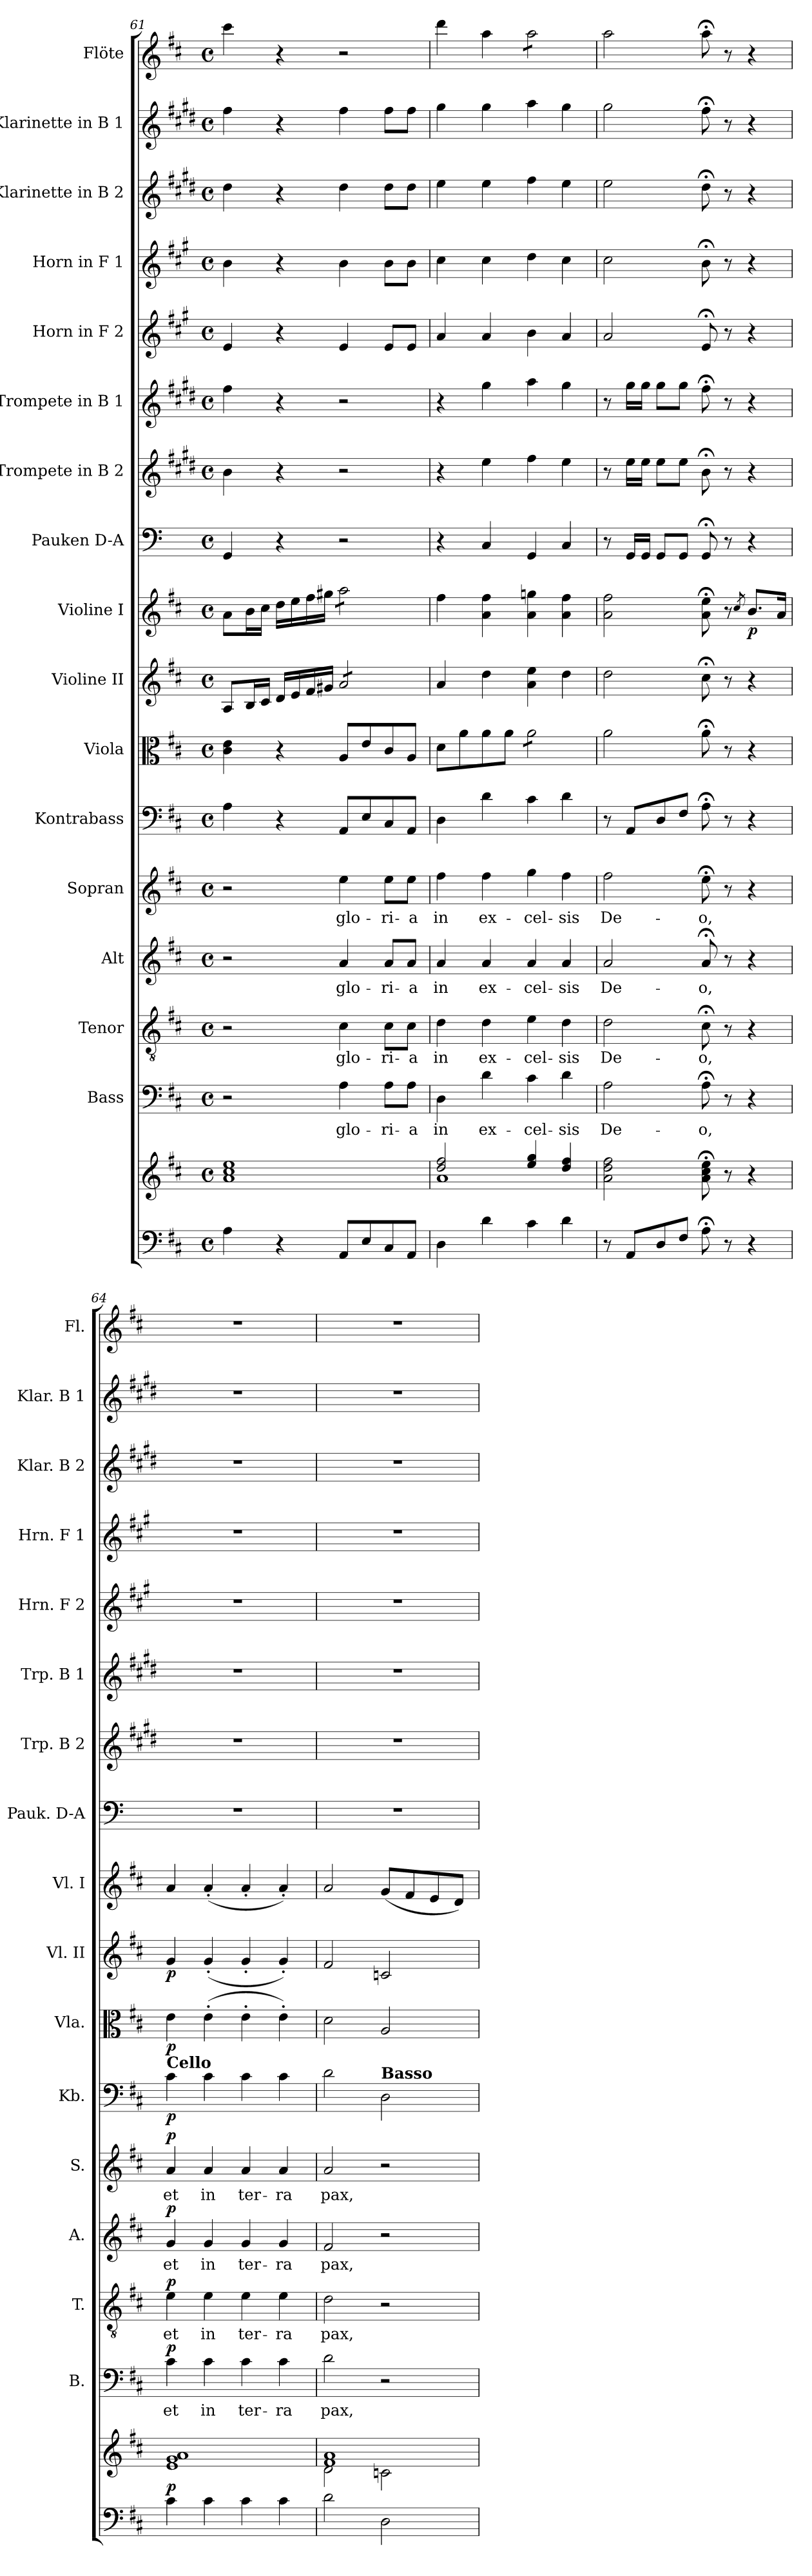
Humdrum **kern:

**kern	**kern	**dynam	**kern	**text	**dynam	**kern	**text	**dynam	**kern	**text	**dynam	**kern	**text	**dynam	**kern	**dynam	**kern	**dynam	**kern	**dynam	**kern	**dynam	**kern	**kern	**kern	**kern	**kern	**kern	**kern	**kern
*part17	*part17	*part17	*part16	*part16	*part16	*part15	*part15	*part15	*part14	*part14	*part14	*part13	*part13	*part13	*part12	*part12	*part11	*part11	*part10	*part10	*part9	*part9	*part8	*part7	*part6	*part5	*part4	*part3	*part2	*part1
*staff18	*staff17	*staff17/18	*staff16	*staff16	*staff16	*staff15	*staff15	*staff15	*staff14	*staff14	*staff14	*staff13	*staff13	*staff13	*staff12	*staff12	*staff11	*staff11	*staff10	*staff10	*staff9	*staff9	*staff8	*staff7	*staff6	*staff5	*staff4	*staff3	*staff2	*staff1
*	*	*	*I"Bass	*	*	*I"Tenor	*	*	*I"Alt	*	*	*I"Sopran	*	*	*I"Kontrabass	*	*I"Viola	*	*I"Violine II	*	*I"Violine I	*	*I"Pauken D-A	*I"Trompete in B 2	*I"Trompete in B 1	*I"Horn in F 2	*I"Horn in F 1	*I"Klarinette in B 2	*I"Klarinette in B 1	*I"Flöte
*	*	*	*I'B.	*	*	*I'T.	*	*	*I'A.	*	*	*I'S.	*	*	*I'Kb.	*	*I'Vla.	*	*I'Vl. II	*	*I'Vl. I	*	*I'Pauk. D-A	*I'Trp. B 2	*I'Trp. B 1	*I'Hrn. F 2	*I'Hrn. F 1	*I'Klar. B 2	*I'Klar. B 1	*I'Fl.
*clefF4	*clefG2	*	*clefF4	*	*	*clefGv2	*	*	*clefG2	*	*	*clefG2	*	*	*clefF4	*	*clefC3	*	*clefG2	*	*clefG2	*	*clefF4	*clefG2	*clefG2	*clefG2	*clefG2	*clefG2	*clefG2	*clefG2
*	*	*	*	*	*	*	*	*	*	*	*	*	*	*	*ITrd7c12	*	*	*	*	*	*	*	*ITrd-1c-2	*ITrd1c2	*ITrd1c2	*ITrd4c7	*ITrd4c7	*ITrd1c2	*ITrd1c2	*
*k[f#c#]	*k[f#c#]	*	*k[f#c#]	*	*	*k[f#c#]	*	*	*k[f#c#]	*	*	*k[f#c#]	*	*	*k[f#c#]	*	*k[f#c#]	*	*k[f#c#]	*	*k[f#c#]	*	*k[f#c#]	*k[f#c#]	*k[f#c#]	*k[f#c#]	*k[f#c#]	*k[f#c#]	*k[f#c#]	*k[f#c#]
*D:	*D:	*	*D:	*	*	*D:	*	*	*D:	*	*	*D:	*	*	*D:	*	*D:	*	*D:	*	*D:	*	*D:	*D:	*D:	*D:	*D:	*D:	*D:	*D:
*M4/4	*M4/4	*	*M4/4	*	*	*M4/4	*	*	*M4/4	*	*	*M4/4	*	*	*M4/4	*	*M4/4	*	*M4/4	*	*M4/4	*	*M4/4	*M4/4	*M4/4	*M4/4	*M4/4	*M4/4	*M4/4	*M4/4
*met(c)	*met(c)	*	*met(c)	*	*	*met(c)	*	*	*met(c)	*	*	*met(c)	*	*	*met(c)	*	*met(c)	*	*met(c)	*	*met(c)	*	*met(c)	*met(c)	*met(c)	*met(c)	*met(c)	*met(c)	*met(c)	*met(c)
=61	=61	=61	=61	=61	=61	=61	=61	=61	=61	=61	=61	=61	=61	=61	=61	=61	=61	=61	=61	=61	=61	=61	=61	=61	=61	=61	=61	=61	=61	=61
4A\	1a 1cc# 1ee	.	2r	.	.	2r	.	.	2r	.	.	2r	.	.	4AA\	.	4c#\ 4e\	.	8A/L	.	8a\L	.	4AA/	4a\	4ee\	4A/	4e\	4cc#\	4ee\	4ccc#\
.	.	.	.	.	.	.	.	.	.	.	.	.	.	.	.	.	.	.	16B/L	.	16b\L	.	.	.	.	.	.	.	.	.
.	.	.	.	.	.	.	.	.	.	.	.	.	.	.	.	.	.	.	16c#/JJ	.	16cc#\JJ	.	.	.	.	.	.	.	.	.
4r	.	.	.	.	.	.	.	.	.	.	.	.	.	.	4r	.	4r	.	16d/LL	.	16dd\LL	.	4r	4r	4r	4r	4r	4r	4r	4r
.	.	.	.	.	.	.	.	.	.	.	.	.	.	.	.	.	.	.	16e/	.	16ee\	.	.	.	.	.	.	.	.	.
.	.	.	.	.	.	.	.	.	.	.	.	.	.	.	.	.	.	.	16f#/	.	16ff#\	.	.	.	.	.	.	.	.	.
.	.	.	.	.	.	.	.	.	.	.	.	.	.	.	.	.	.	.	16g#X/JJ	.	16gg#X\JJ	.	.	.	.	.	.	.	.	.
!	!	!	!	!LO:LY:b	!	!	!LO:LY:b	!	!	!LO:LY:b	!	!	!LO:LY:b	!	!	!	!	!	!	!	!	!	!	!	!	!	!	!	!	!
*	*	*	*	*	*	*	*	*	*	*	*	*	*	*	*	*	*	*	*tremolo	*	*	*	*	*	*	*	*	*	*	*
*	*	*	*	*	*	*	*	*	*	*	*	*	*	*	*	*	*	*	*	*	*tremolo	*	*	*	*	*	*	*	*	*
8AA/L	.	.	4A\	glo-	.	4c#\	glo-	.	4a/	glo-	.	4ee\	glo-	.	8AAA/L	.	8A/L	.	8a/L	.	8aa\L	.	2r	2r	2r	4A/	4e\	4cc#\	4ee\	2r
8E/	.	.	.	.	.	.	.	.	.	.	.	.	.	.	8EE/	.	8e/	.	8a/	.	8aa\	.	.	.	.	.	.	.	.	.
!	!	!	!	!LO:LY:b	!	!	!LO:LY:b	!	!	!LO:LY:b	!	!	!LO:LY:b	!	!	!	!	!	!	!	!	!	!	!	!	!	!	!	!	!
8C#/	.	.	8A\L	-ri-	.	8c#\L	-ri-	.	8a/L	-ri-	.	8ee\L	-ri-	.	8CC#/	.	8c#/	.	8a/	.	8aa\	.	.	.	.	8A/L	8e\L	8cc#\L	8ee\L	.
!	!	!	!	!LO:LY:b	!	!	!LO:LY:b	!	!	!LO:LY:b	!	!	!LO:LY:b	!	!	!	!	!	!	!	!	!	!	!	!	!	!	!	!	!
8AA/J	.	.	8A\J	-a	.	8c#\J	-a	.	8a/J	-a	.	8ee\J	-a	.	8AAA/J	.	8A/J	.	8a/J	.	8aa\J	.	.	.	.	8A/J	8e\J	8cc#\J	8ee\J	.
*	*	*	*	*	*	*	*	*	*	*	*	*	*	*	*	*	*	*	*	*	*Xtremolo	*	*	*	*	*	*	*	*	*
*	*	*	*	*	*	*	*	*	*	*	*	*	*	*	*	*	*	*	*Xtremolo	*	*	*	*	*	*	*	*	*	*	*
=62	=62	=62	=62	=62	=62	=62	=62	=62	=62	=62	=62	=62	=62	=62	=62	=62	=62	=62	=62	=62	=62	=62	=62	=62	=62	=62	=62	=62	=62	=62
*	*^	*	*	*	*	*	*	*	*	*	*	*	*	*	*	*	*	*	*	*	*	*	*	*	*	*	*	*	*	*
!	!	!	!	!	!LO:LY:b	!	!	!LO:LY:b	!	!	!LO:LY:b	!	!	!LO:LY:b	!	!	!	!	!	!	!	!	!	!	!	!	!	!	!	!	!
4D\	2dd/ 2ff#/	1a	.	4D\	in	.	4d\	in	.	4a/	in	.	4ff#\	in	.	4DD\	.	8d\L	.	4a/	.	4ff#\	.	4r	4r	4r	4d/	4f#\	4dd\	4ff#\	4ddd\
.	.	.	.	.	.	.	.	.	.	.	.	.	.	.	.	.	.	8a\	.	.	.	.	.	.	.	.	.	.	.	.	.
!	!	!	!	!	!LO:LY:b	!	!	!LO:LY:b	!	!	!LO:LY:b	!	!	!LO:LY:b	!	!	!	!	!	!	!	!	!	!	!	!	!	!	!	!	!
4d\	.	.	.	4d\	ex-	.	4d\	ex-	.	4a/	ex-	.	4ff#\	ex-	.	4D\	.	8a\	.	4dd\	.	4a\ 4ff#\	.	4D/	4dd\	4ff#\	4d/	4f#\	4dd\	4ff#\	4aa\
.	.	.	.	.	.	.	.	.	.	.	.	.	.	.	.	.	.	8a\J	.	.	.	.	.	.	.	.	.	.	.	.	.
!	!	!	!	!	!LO:LY:b	!	!	!LO:LY:b	!	!	!LO:LY:b	!	!	!LO:LY:b	!	!	!	!	!	!	!	!	!	!	!	!	!	!	!	!	!
*	*	*	*	*	*	*	*	*	*	*	*	*	*	*	*	*	*	*tremolo	*	*	*	*	*	*	*	*	*	*	*	*	*
*	*	*	*	*	*	*	*	*	*	*	*	*	*	*	*	*	*	*	*	*	*	*	*	*	*	*	*	*	*	*	*tremolo
4c#\	4ee/ 4gg/	.	.	4c#\	-cel-	.	4e\	-cel-	.	4a/	-cel-	.	4gg\	-cel-	.	4C#\	.	8a\L	.	4a\ 4ee\	.	4a\ 4ggn\	.	4AA/	4ee\	4gg\	4e\	4g\	4ee\	4gg\	8aa\L
.	.	.	.	.	.	.	.	.	.	.	.	.	.	.	.	.	.	8a\	.	.	.	.	.	.	.	.	.	.	.	.	8aa\
!	!	!	!	!	!LO:LY:b	!	!	!LO:LY:b	!	!	!LO:LY:b	!	!	!LO:LY:b	!	!	!	!	!	!	!	!	!	!	!	!	!	!	!	!	!
4d\	4dd/ 4ff#/	.	.	4d\	-sis	.	4d\	-sis	.	4a/	-sis	.	4ff#\	-sis	.	4D\	.	8a\	.	4dd\	.	4a\ 4ff#\	.	4D/	4dd\	4ff#\	4d/	4f#\	4dd\	4ff#\	8aa\
.	.	.	.	.	.	.	.	.	.	.	.	.	.	.	.	.	.	8a\J	.	.	.	.	.	.	.	.	.	.	.	.	8aa\J
*	*	*	*	*	*	*	*	*	*	*	*	*	*	*	*	*	*	*	*	*	*	*	*	*	*	*	*	*	*	*	*Xtremolo
*	*	*	*	*	*	*	*	*	*	*	*	*	*	*	*	*	*	*Xtremolo	*	*	*	*	*	*	*	*	*	*	*	*	*
*	*v	*v	*	*	*	*	*	*	*	*	*	*	*	*	*	*	*	*	*	*	*	*	*	*	*	*	*	*	*	*	*
!!LO:PB:g=z
=63	=63	=63	=63	=63	=63	=63	=63	=63	=63	=63	=63	=63	=63	=63	=63	=63	=63	=63	=63	=63	=63	=63	=63	=63	=63	=63	=63	=63	=63	=63
!	!	!	!	!LO:LY:b	!	!	!LO:LY:b	!	!	!LO:LY:b	!	!	!LO:LY:b	!	!	!	!	!	!	!	!	!	!	!	!	!	!	!	!	!
8r	2a\ 2dd\ 2ff#\	.	2A\	De-	.	2d\	De-	.	2a/	De-	.	2ff#\	De-	.	8r	.	2a\	.	2dd\	.	2a\ 2ff#\	.	8r	8r	8r	2d/	2f#\	2dd\	2ff#\	2aa\
8AA/L	.	.	.	.	.	.	.	.	.	.	.	.	.	.	8AAA/L	.	.	.	.	.	.	.	16AA/LL	16dd\LL	16ff#\LL	.	.	.	.	.
.	.	.	.	.	.	.	.	.	.	.	.	.	.	.	.	.	.	.	.	.	.	.	16AA/JJ	16dd\JJ	16ff#\JJ	.	.	.	.	.
8D/	.	.	.	.	.	.	.	.	.	.	.	.	.	.	8DD/	.	.	.	.	.	.	.	8AA/L	8dd\L	8ff#\L	.	.	.	.	.
8F#/J	.	.	.	.	.	.	.	.	.	.	.	.	.	.	8FF#/J	.	.	.	.	.	.	.	8AA/J	8dd\J	8ff#\J	.	.	.	.	.
!	!	!	!	!LO:LY:b	!	!	!LO:LY:b	!	!	!LO:LY:b	!	!	!LO:LY:b	!	!	!	!	!	!	!	!	!	!	!	!	!	!	!	!	!
8A;<\	8a\;< 8cc#\;< 8ee\;<	.	8A;<\	-o,	.	8c#;<\	-o,	.	8a;</	-o,	.	8ee;<\	-o,	.	8AA;<\	.	8a;<\	.	8cc#;<\	.	8a\;< 8ee\;<	.	8AA;</	8a;<\	8ee;<\	8A;</	8e;<\	8cc#;<\	8ee;<\	8aa;<\
8r	8r	.	8r	.	.	8r	.	.	8r	.	.	8r	.	.	8r	.	8r	.	8r	.	8r	.	8r	8r	8r	8r	8r	8r	8r	8r
.	.	.	.	.	.	.	.	.	.	.	.	.	.	.	.	.	.	.	.	.	8qcc#/	.	.	.	.	.	.	.	.	.
!	!	!	!	!	!	!	!	!	!	!	!	!	!	!	!	!	!	!	!	!	!	!LO:DY:b	!	!	!	!	!	!	!	!
4r	4r	.	4r	.	.	4r	.	.	4r	.	.	4r	.	.	4r	.	4r	.	4r	.	8.b/L	p	4r	4r	4r	4r	4r	4r	4r	4r
.	.	.	.	.	.	.	.	.	.	.	.	.	.	.	.	.	.	.	.	.	16a/Jk	.	.	.	.	.	.	.	.	.
=64	=64	=64	=64	=64	=64	=64	=64	=64	=64	=64	=64	=64	=64	=64	=64	=64	=64	=64	=64	=64	=64	=64	=64	=64	=64	=64	=64	=64	=64	=64
!	!	!	!	!	!	!	!	!	!	!	!	!	!	!	!LO:TX:a:B:t=Cello	!	!	!	!	!	!	!	!	!	!	!	!	!	!	!
!	!	!LO:DY:a=2	!	!LO:LY:b	!LO:DY:a	!	!LO:LY:b	!LO:DY:a	!	!LO:LY:b	!LO:DY:a	!	!LO:LY:b	!LO:DY:a	!	!LO:DY:b	!	!LO:DY:b	!	!LO:DY:b	!	!	!	!	!	!	!	!	!	!
4c#\	1e 1g 1a	p	4c#\	et	p	4e\	et	p	4g/	et	p	4a/	et	p	4C#\	p	4e\	p	4g/	p	4a/	.	1r	1r	1r	1r	1r	1r	1r	1r
!	!	!	!	!LO:LY:b	!	!	!LO:LY:b	!	!	!LO:LY:b	!	!	!LO:LY:b	!	!	!	!	!	!	!	!	!	!	!	!	!	!	!	!	!
4c#\	.	.	4c#\	in	.	4e\	in	.	4g/	in	.	4a/	in	.	4C#\	.	(>4e'>\	.	(<4g'</	.	(<4a'</	.	.	.	.	.	.	.	.	.
!	!	!	!	!LO:LY:b	!	!	!LO:LY:b	!	!	!LO:LY:b	!	!	!LO:LY:b	!	!	!	!	!	!	!	!	!	!	!	!	!	!	!	!	!
4c#\	.	.	4c#\	ter-	.	4e\	ter-	.	4g/	ter-	.	4a/	ter-	.	4C#\	.	4e'>\	.	4g'</	.	4a'</	.	.	.	.	.	.	.	.	.
!	!	!	!	!LO:LY:b	!	!	!LO:LY:b	!	!	!LO:LY:b	!	!	!LO:LY:b	!	!	!	!	!	!	!	!	!	!	!	!	!	!	!	!	!
4c#\	.	.	4c#\	-ra	.	4e\	-ra	.	4g/	-ra	.	4a/	-ra	.	4C#\	.	4e'>\)	.	4g'</)	.	4a'</)	.	.	.	.	.	.	.	.	.
=65	=65	=65	=65	=65	=65	=65	=65	=65	=65	=65	=65	=65	=65	=65	=65	=65	=65	=65	=65	=65	=65	=65	=65	=65	=65	=65	=65	=65	=65	=65
*	*^	*	*	*	*	*	*	*	*	*	*	*	*	*	*	*	*	*	*	*	*	*	*	*	*	*	*	*	*	*
!	!	!	!	!	!LO:LY:b	!	!	!LO:LY:b	!	!	!LO:LY:b	!	!	!LO:LY:b	!	!	!	!	!	!	!	!	!	!	!	!	!	!	!	!	!
2d\	1f# 1a	2d\	.	2d\	pax,	.	2d\	pax,	.	2f#/	pax,	.	2a/	pax,	.	2D\	.	2d\	.	2f#/	.	2a/	.	1r	1r	1r	1r	1r	1r	1r	1r
!	!	!	!	!	!	!	!	!	!	!	!	!	!	!	!	!LO:TX:a:B:t=Basso	!	!	!	!	!	!	!	!	!	!	!	!	!	!	!
2D\	.	2cn\	.	2r	.	.	2r	.	.	2r	.	.	2r	.	.	2DD\	.	2A/	.	2cn/	.	(<8g/L	.	.	.	.	.	.	.	.	.
.	.	.	.	.	.	.	.	.	.	.	.	.	.	.	.	.	.	.	.	.	.	8f#/	.	.	.	.	.	.	.	.	.
.	.	.	.	.	.	.	.	.	.	.	.	.	.	.	.	.	.	.	.	.	.	8e/	.	.	.	.	.	.	.	.	.
.	.	.	.	.	.	.	.	.	.	.	.	.	.	.	.	.	.	.	.	.	.	8d/J)	.	.	.	.	.	.	.	.	.
*	*v	*v	*	*	*	*	*	*	*	*	*	*	*	*	*	*	*	*	*	*	*	*	*	*	*	*	*	*	*	*	*
=	=	=	=	=	=	=	=	=	=	=	=	=	=	=	=	=	=	=	=	=	=	=	=	=	=	=	=	=	=	=
*-	*-	*-	*-	*-	*-	*-	*-	*-	*-	*-	*-	*-	*-	*-	*-	*-	*-	*-	*-	*-	*-	*-	*-	*-	*-	*-	*-	*-	*-	*-
